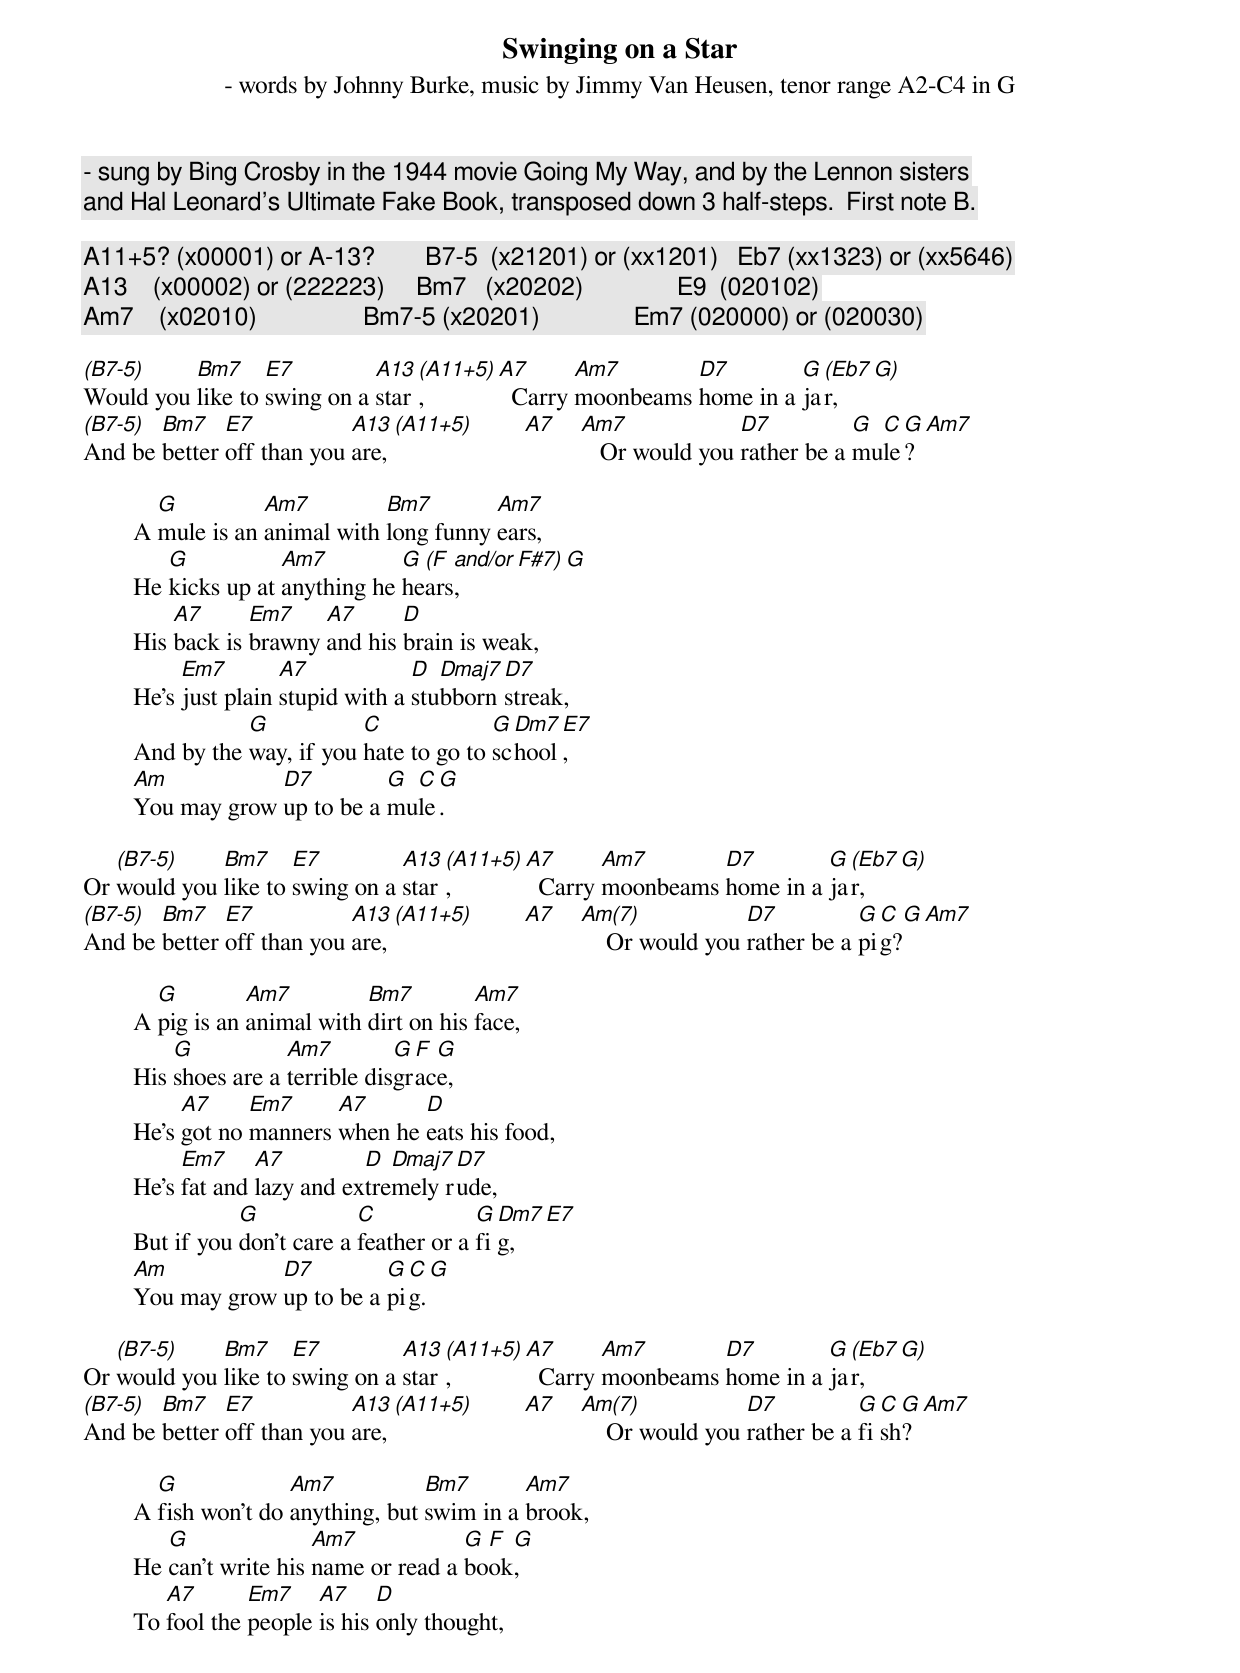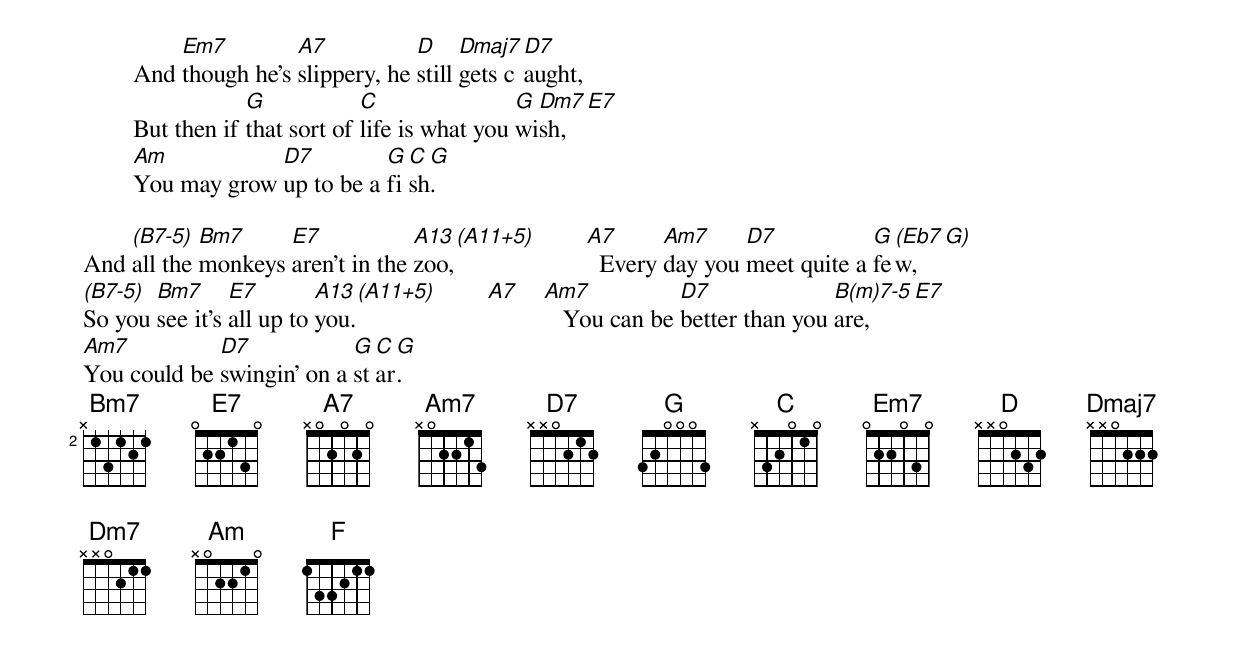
Swinging on a Star
 - words by Johnny Burke, music by Jimmy Van Heusen, tenor range A2-C4 in G
 - sung by Bing Crosby in the 1944 movie Going My Way, and by the Lennon sisters
 - chords based on Hal Leonard's AFI 100 Years 100 Songs,
   and Hal Leonard's Ultimate Fake Book, transposed down 3 half-steps.  First note B.

A11+5? (x00001) or A-13?        B7-5  (x21201) or (xx1201)   Eb7 (xx1323) or (xx5646)
A13    (x00002) or (222223)     Bm7   (x20202)               E9  (020102)
Am7    (x02010)                 Bm7-5 (x20201)               Em7 (020000) or (020030)

(B7-5)    Bm7     E7         A13 (A11+5) A7      Am7       D7        G (Eb7 G)
Would you like to swing on a star,         Carry moonbeams home in a jar,
(B7-5) Bm7    E7           A13 (A11+5) A7  Am7             D7          G C G Am7
And be better off than you are,               Or would you rather be a mule?

          G          Am7         Bm7        Am7
        A mule is an animal with long funny ears,
           G           Am7         G (F and/or F#7) G
        He kicks up at anything he hears,
            A7      Em7    A7      D
        His back is brawny and his brain is weak,
             Em7        A7            D  Dmaj7 D7
        He's just plain stupid with a stubborn streak,
                   G           C             G Dm7 E7
        And by the way, if you hate to go to school,
        Am           D7         G C G
        You may grow up to be a mule.

   (B7-5)    Bm7     E7         A13 (A11+5) A7      Am7       D7        G (Eb7 G)
Or would you like to swing on a star,         Carry moonbeams home in a jar,
(B7-5) Bm7    E7           A13 (A11+5) A7  Am(7)            D7          G C G Am7
And be better off than you are,                Or would you rather be a pig?

          G         Am7         Bm7         Am7
        A pig is an animal with dirt on his face,
            G           Am7         G F G
        His shoes are a terrible disgrace,
             A7     Em7     A7      D
        He's got no manners when he eats his food,
             Em7     A7         D  Dmaj7 D7
        He's fat and lazy and extremely rude,
                   G            C            G Dm7 E7
        But if you don't care a feather or a fig,
        Am           D7         G C G
        You may grow up to be a pig.

   (B7-5)    Bm7     E7         A13 (A11+5) A7      Am7       D7        G (Eb7 G)
Or would you like to swing on a star,         Carry moonbeams home in a jar,
(B7-5) Bm7    E7           A13 (A11+5) A7  Am(7)            D7          G C G Am7
And be better off than you are,                Or would you rather be a fish?

          G             Am7           Bm7       Am7
        A fish won't do anything, but swim in a brook,
           G               Am7            G F G
        He can't write his name or read a book,
           A7       Em7    A7     D
        To fool the people is his only thought,
            Em7         A7           D     Dmaj7 D7
        And though he's slippery, he still gets caught,
                    G            C                G Dm7 E7
        But then if that sort of life is what you wish,
        Am           D7         G C G
        You may grow up to be a fish.

    (B7-5)  Bm7     E7            A13 (A11+5) A7      Am7     D7           G (Eb7 G)
And all the monkeys aren't in the zoo,          Every day you meet quite a few,
(B7-5) Bm7      E7        A13 (A11+5) A7  Am7           D7              B(m)7-5  E7
So you see it's all up to you.               You can be better than you are,
Am7          D7            G C G
You could be swingin' on a star.
